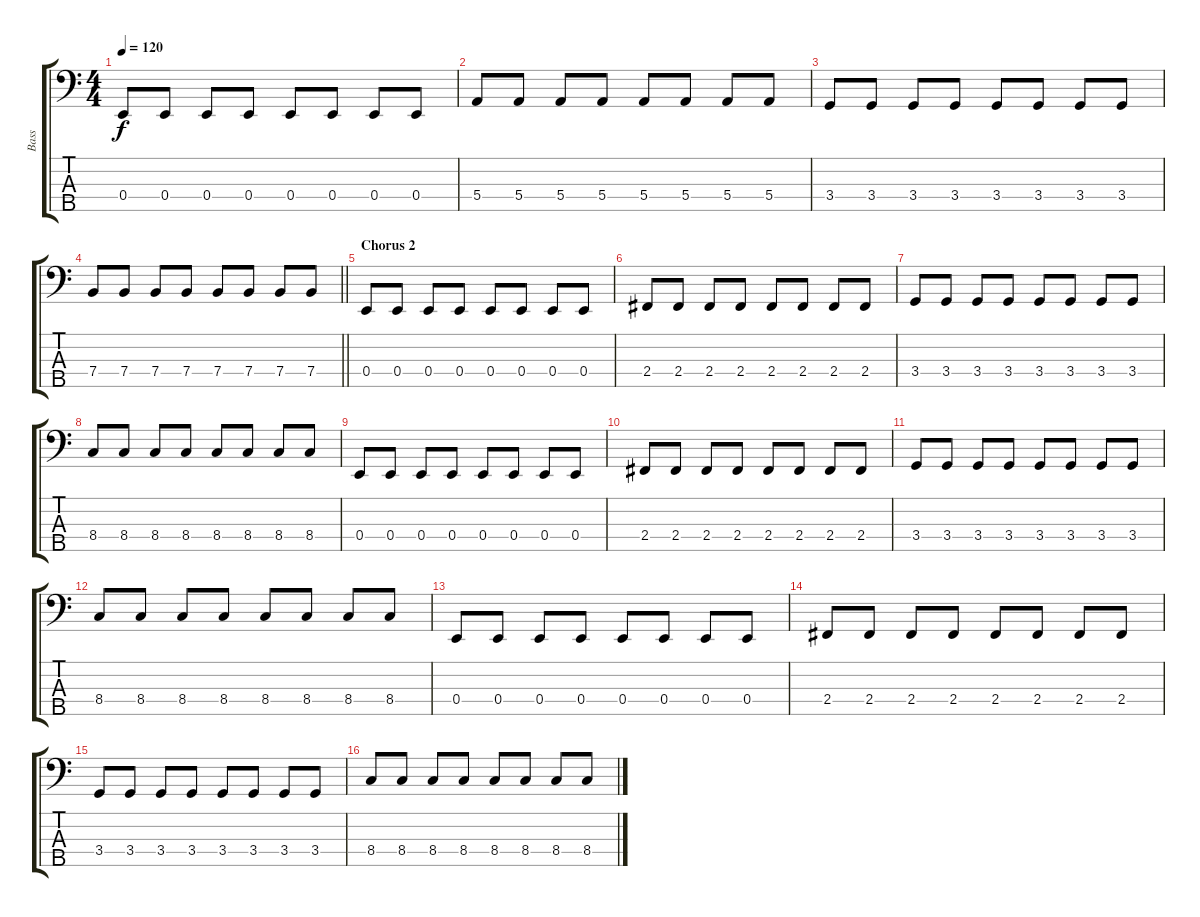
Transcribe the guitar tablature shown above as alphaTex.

\track ("Bass " "Bass ") {instrument electricbassfinger}
\staff {score tabs}
\tuning (G2 D2 A1 E1 B0) {hide}
\ts (4 4)
\tempo 120
\clef f4
\ks c
0.4.8{dy f} 0.4.8 0.4.8 0.4.8 0.4.8 0.4.8 0.4.8 0.4.8 |
5.4.8 5.4.8 5.4.8 5.4.8 5.4.8 5.4.8 5.4.8 5.4.8 |
3.4.8 3.4.8 3.4.8 3.4.8 3.4.8 3.4.8 3.4.8 3.4.8 |
\barLineRight lightlight
7.4.8 7.4.8 7.4.8 7.4.8 7.4.8 7.4.8 7.4.8 7.4.8 |
\section ("" "Chorus 2")
0.4.8 0.4.8 0.4.8 0.4.8 0.4.8 0.4.8 0.4.8 0.4.8 |
2.4.8 2.4.8 2.4.8 2.4.8 2.4.8 2.4.8 2.4.8 2.4.8 |
3.4.8 3.4.8 3.4.8 3.4.8 3.4.8 3.4.8 3.4.8 3.4.8 |
8.4.8 8.4.8 8.4.8 8.4.8 8.4.8 8.4.8 8.4.8 8.4.8 |
0.4.8 0.4.8 0.4.8 0.4.8 0.4.8 0.4.8 0.4.8 0.4.8 |
2.4.8 2.4.8 2.4.8 2.4.8 2.4.8 2.4.8 2.4.8 2.4.8 |
3.4.8 3.4.8 3.4.8 3.4.8 3.4.8 3.4.8 3.4.8 3.4.8 |
8.4.8 8.4.8 8.4.8 8.4.8 8.4.8 8.4.8 8.4.8 8.4.8 |
0.4.8 0.4.8 0.4.8 0.4.8 0.4.8 0.4.8 0.4.8 0.4.8 |
2.4.8 2.4.8 2.4.8 2.4.8 2.4.8 2.4.8 2.4.8 2.4.8 |
3.4.8 3.4.8 3.4.8 3.4.8 3.4.8 3.4.8 3.4.8 3.4.8 |
8.4.8 8.4.8 8.4.8 8.4.8 8.4.8 8.4.8 8.4.8 8.4.8
